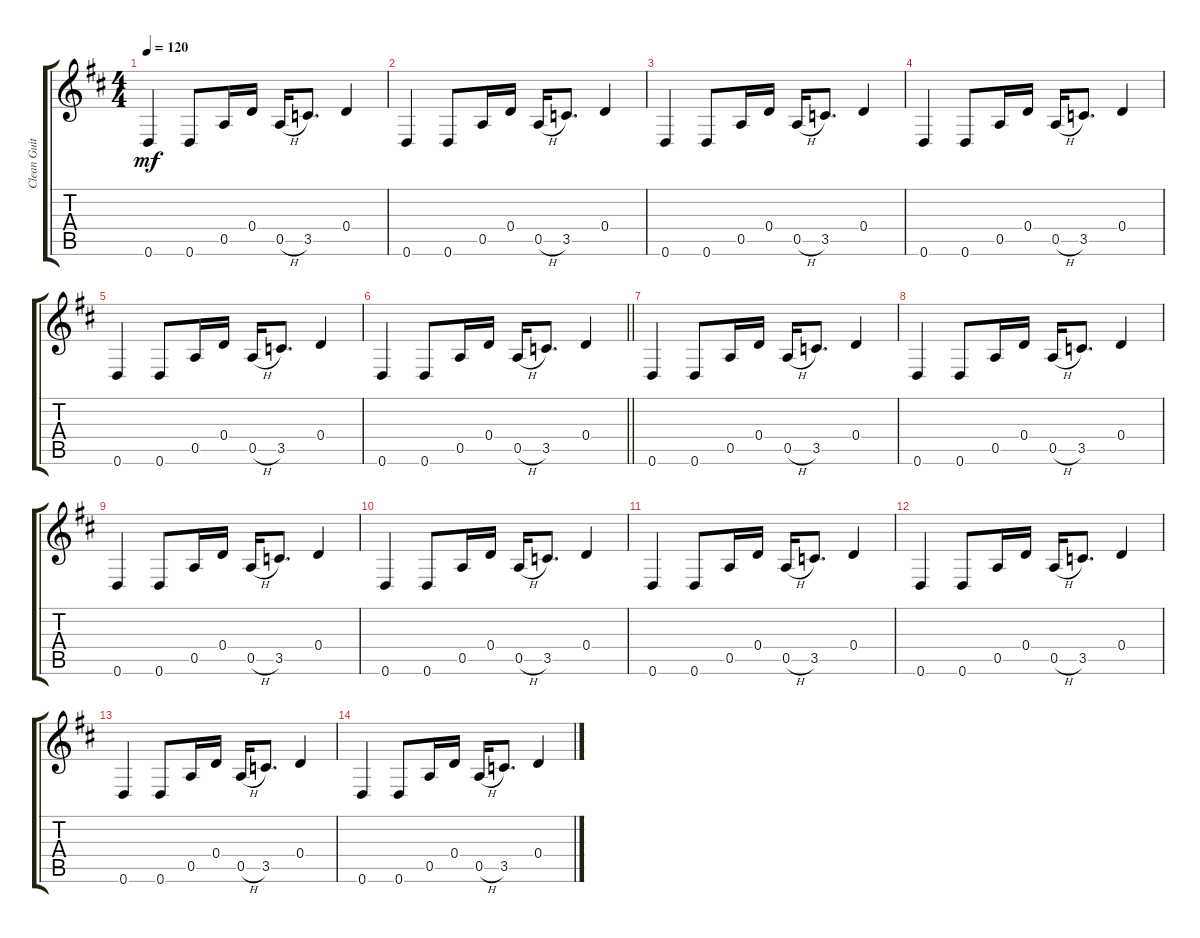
\track ("Clean Guitar" "Clean Guit") {instrument electricguitarclean}
\staff {score tabs}
\tuning (D4 B3 G3 D3 A2 D2) {hide}
\ts (4 4)
\tempo 120
\clef g2
\ks d
0.6.4{dy mf} 0.6.8 0.5.16 0.4.16 0.5{h}.16 3.5.8{d} 0.4.4 |
0.6.4 0.6.8 0.5.16 0.4.16 0.5{h}.16 3.5.8{d} 0.4.4 |
0.6.4 0.6.8 0.5.16 0.4.16 0.5{h}.16 3.5.8{d} 0.4.4 |
0.6.4 0.6.8 0.5.16 0.4.16 0.5{h}.16 3.5.8{d} 0.4.4 |
0.6.4 0.6.8 0.5.16 0.4.16 0.5{h}.16 3.5.8{d} 0.4.4 |
\barLineRight lightlight
0.6.4 0.6.8 0.5.16 0.4.16 0.5{h}.16 3.5.8{d} 0.4.4 |
0.6.4 0.6.8 0.5.16 0.4.16 0.5{h}.16 3.5.8{d} 0.4.4 |
0.6.4 0.6.8 0.5.16 0.4.16 0.5{h}.16 3.5.8{d} 0.4.4 |
0.6.4 0.6.8 0.5.16 0.4.16 0.5{h}.16 3.5.8{d} 0.4.4 |
0.6.4 0.6.8 0.5.16 0.4.16 0.5{h}.16 3.5.8{d} 0.4.4 |
0.6.4 0.6.8 0.5.16 0.4.16 0.5{h}.16 3.5.8{d} 0.4.4 |
0.6.4 0.6.8 0.5.16 0.4.16 0.5{h}.16 3.5.8{d} 0.4.4 |
0.6.4 0.6.8 0.5.16 0.4.16 0.5{h}.16 3.5.8{d} 0.4.4 |
0.6.4 0.6.8 0.5.16 0.4.16 0.5{h}.16 3.5.8{d} 0.4.4
